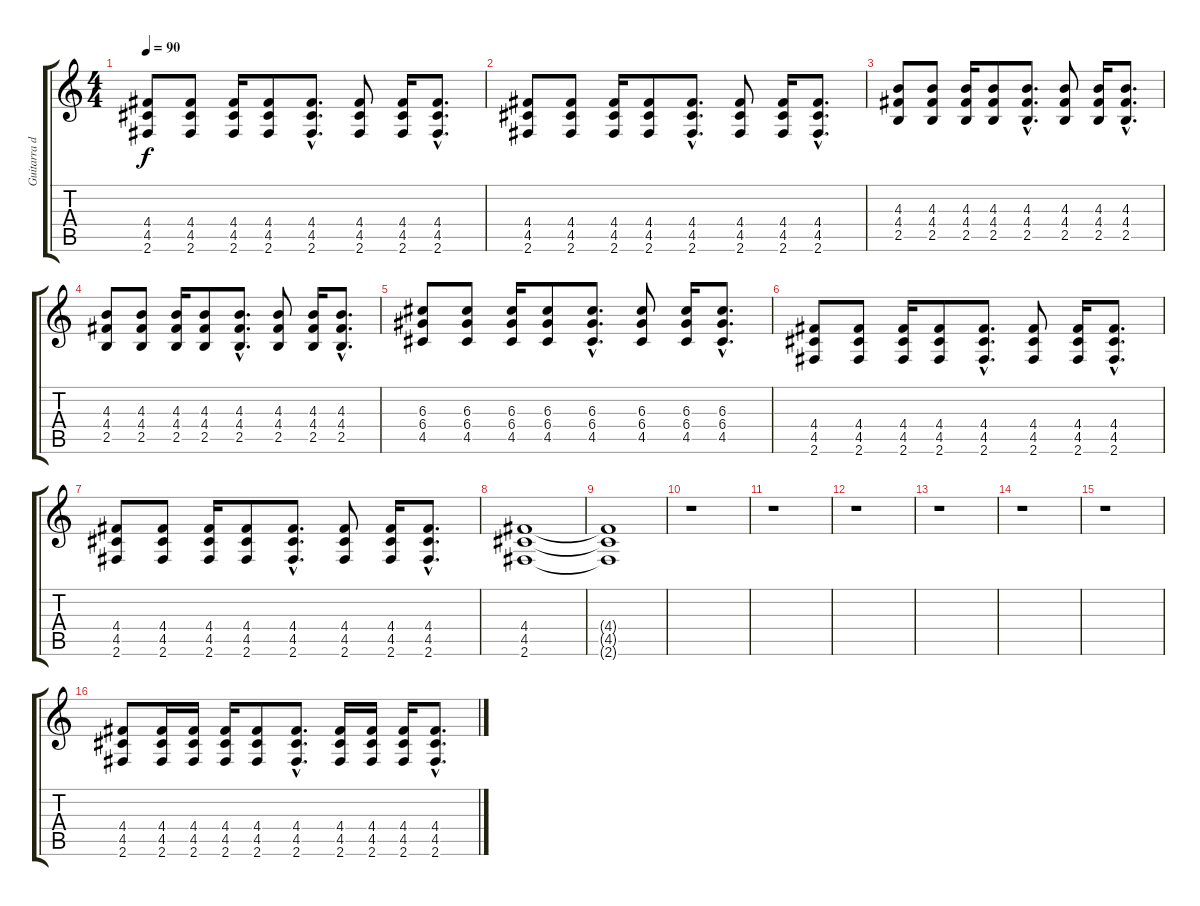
\track ("Guitarra distors" "Guitarra d") {instrument distortionguitar}
\staff {score tabs}
\tuning (E4 B3 G3 D3 A2 E2) {hide}
\ts (4 4)
\tempo 90
\clef g2
\ks c
(4.4 4.5 2.6).8{dy f instrument distortionguitar} (4.4 4.5 2.6).8 (4.4 4.5 2.6).16 (4.4 4.5 2.6).8 (4.4{hac} 4.5{hac} 2.6{hac}).8{d} (4.4 4.5 2.6).8 (4.4 4.5 2.6).16 (4.4{hac} 4.5{hac} 2.6{hac}).8{d} |
(4.4 4.5 2.6).8 (4.4 4.5 2.6).8 (4.4 4.5 2.6).16 (4.4 4.5 2.6).8 (4.4{hac} 4.5{hac} 2.6{hac}).8{d} (4.4 4.5 2.6).8 (4.4 4.5 2.6).16 (4.4{hac} 4.5{hac} 2.6{hac}).8{d} |
(4.3 4.4 2.5).8 (4.3 4.4 2.5).8 (4.3 4.4 2.5).16 (4.3 4.4 2.5).8 (4.3{hac} 4.4{hac} 2.5{hac}).8{d} (4.3 4.4 2.5).8 (4.3 4.4 2.5).16 (4.3{hac} 4.4{hac} 2.5{hac}).8{d} |
(4.3 4.4 2.5).8 (4.3 4.4 2.5).8 (4.3 4.4 2.5).16 (4.3 4.4 2.5).8 (4.3{hac} 4.4{hac} 2.5{hac}).8{d} (4.3 4.4 2.5).8 (4.3 4.4 2.5).16 (4.3{hac} 4.4{hac} 2.5{hac}).8{d} |
(6.3 6.4 4.5).8 (6.3 6.4 4.5).8 (6.3 6.4 4.5).16 (6.3 6.4 4.5).8 (6.3{hac} 6.4{hac} 4.5{hac}).8{d} (6.3 6.4 4.5).8 (6.3 6.4 4.5).16 (6.3{hac} 6.4{hac} 4.5{hac}).8{d} |
(4.4 4.5 2.6).8 (4.4 4.5 2.6).8 (4.4 4.5 2.6).16 (4.4 4.5 2.6).8 (4.4{hac} 4.5{hac} 2.6{hac}).8{d} (4.4 4.5 2.6).8 (4.4 4.5 2.6).16 (4.4{hac} 4.5{hac} 2.6{hac}).8{d} |
(4.4 4.5 2.6).8 (4.4 4.5 2.6).8 (4.4 4.5 2.6).16 (4.4 4.5 2.6).8 (4.4{hac} 4.5{hac} 2.6{hac}).8{d} (4.4 4.5 2.6).8 (4.4 4.5 2.6).16 (4.4{hac} 4.5{hac} 2.6{hac}).8{d} |
(4.4 4.5 2.6).1 |
(4.4{t} 4.5{t} 2.6{t}).1 |
r.1 |
r.1 |
r.1 |
r.1 |
r.1 |
r.1 |
(4.4 4.5 2.6).8 (4.4 4.5 2.6).16 (4.4 4.5 2.6).16 (4.4 4.5 2.6).16 (4.4 4.5 2.6).8 (4.4{hac} 4.5{hac} 2.6{hac}).8{d} (4.4 4.5 2.6).16 (4.4 4.5 2.6).16 (4.4 4.5 2.6).16 (4.4{hac} 4.5{hac} 2.6{hac}).8{d}
